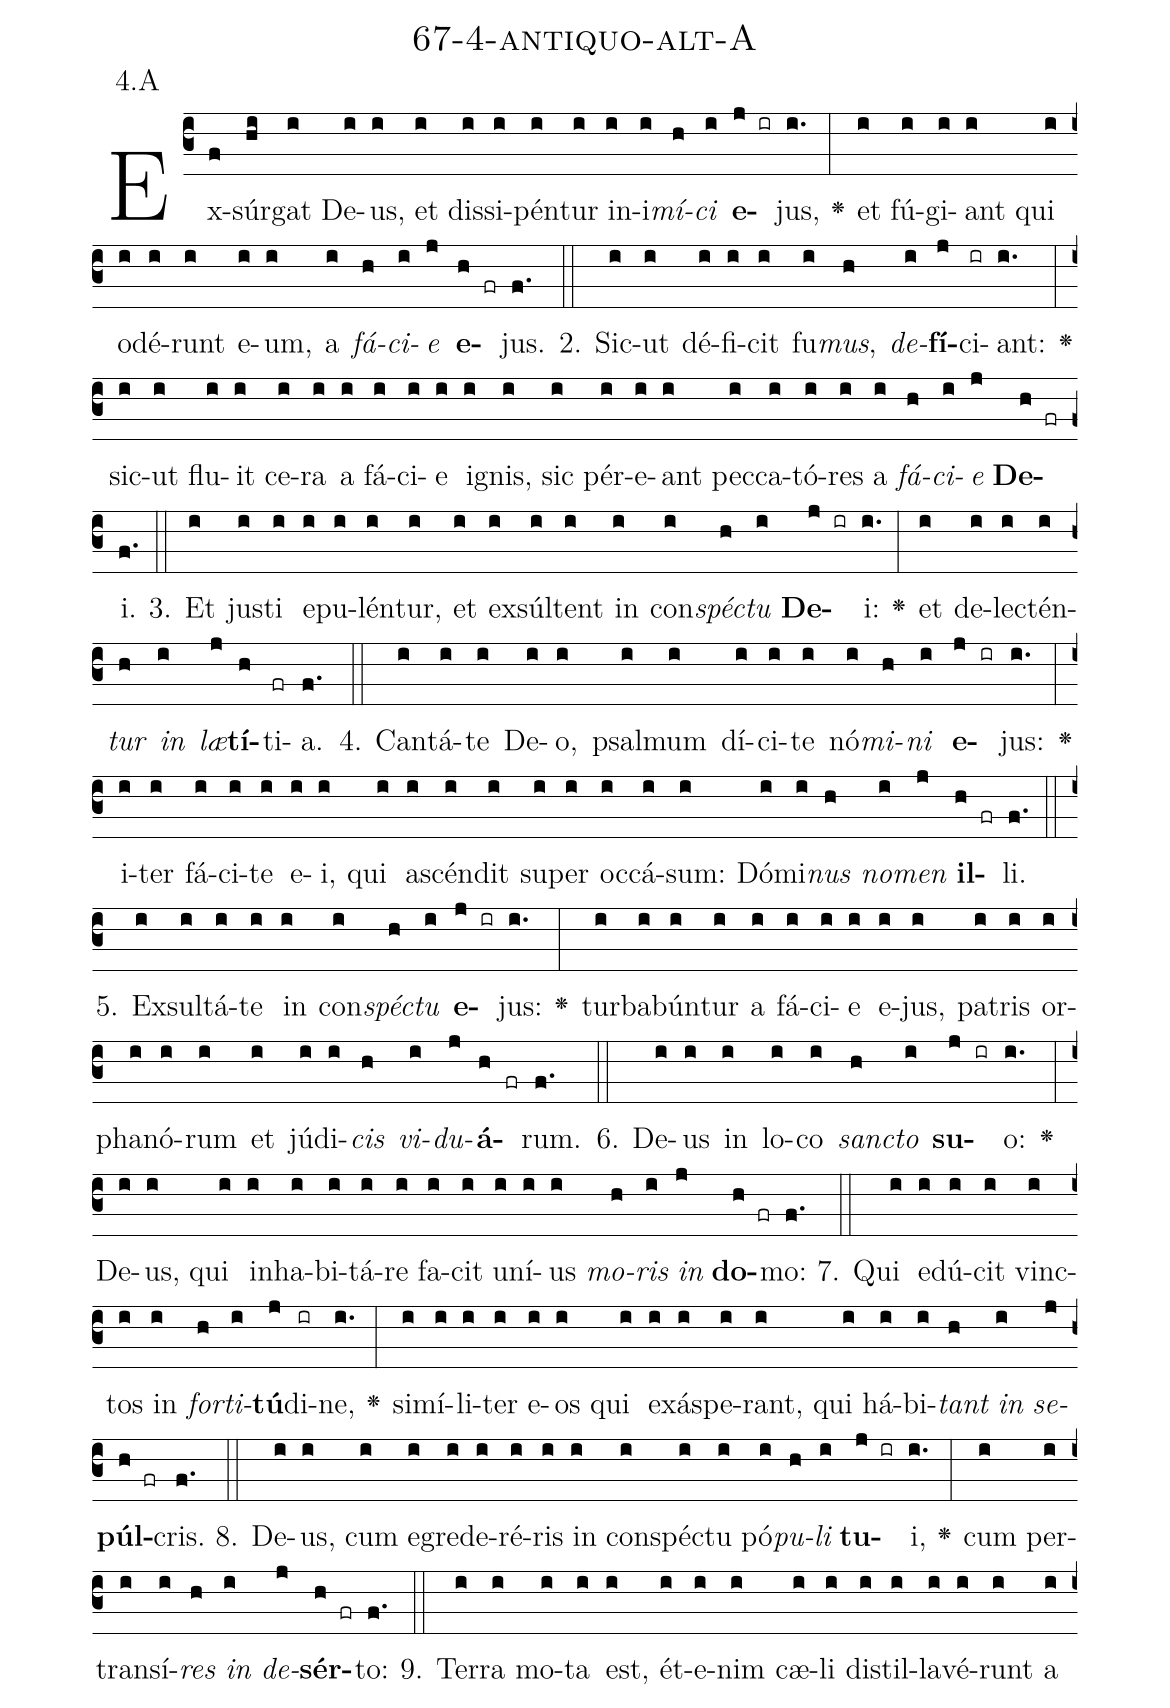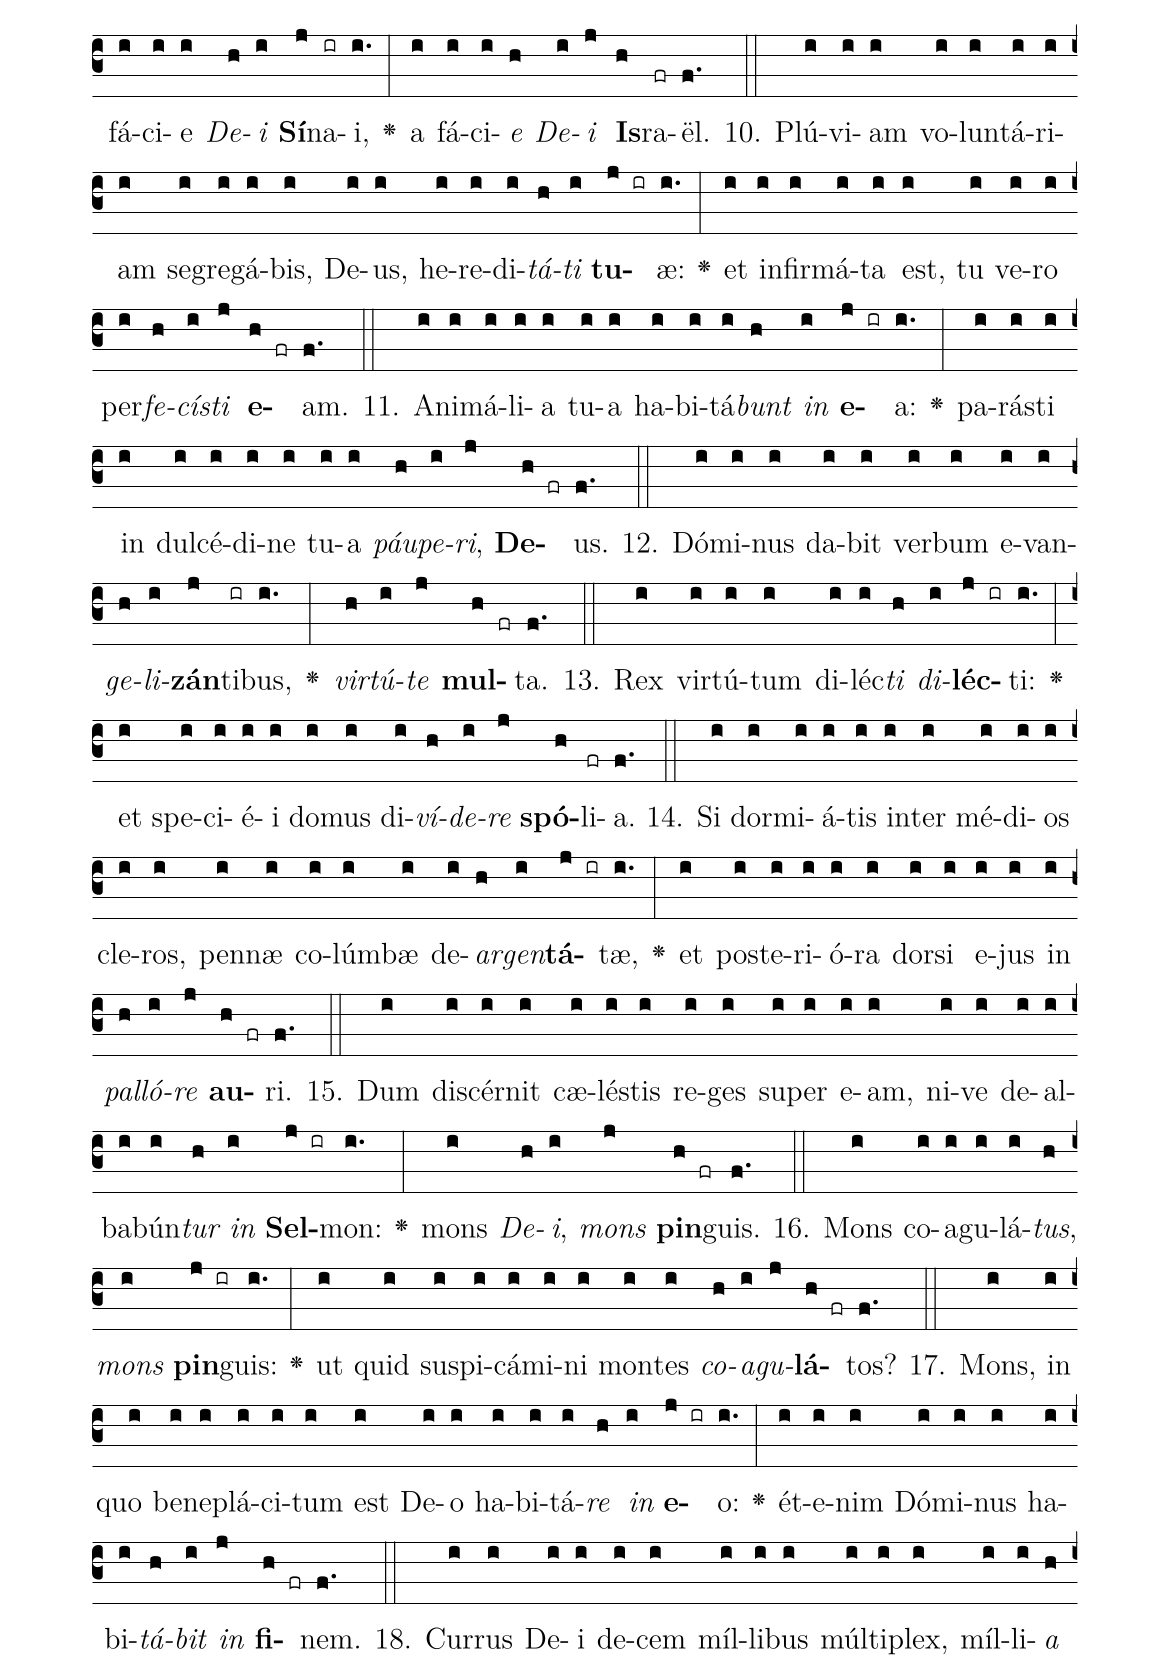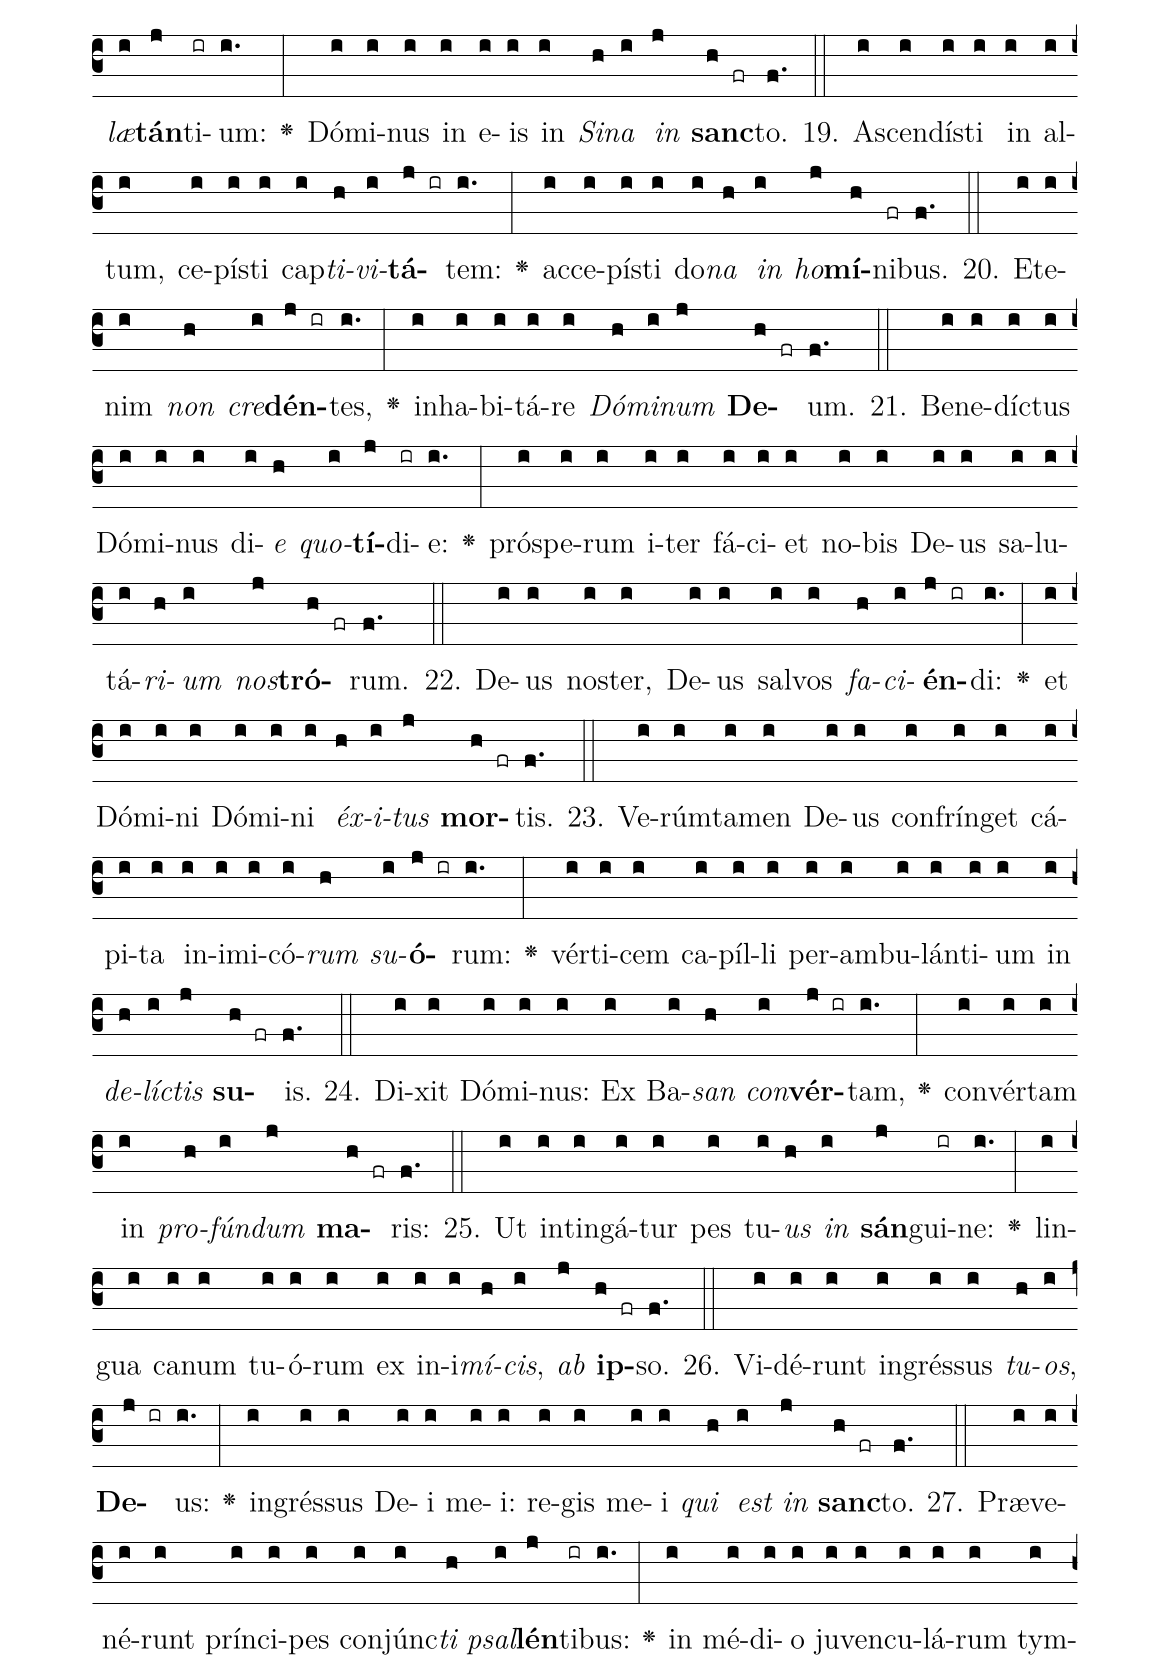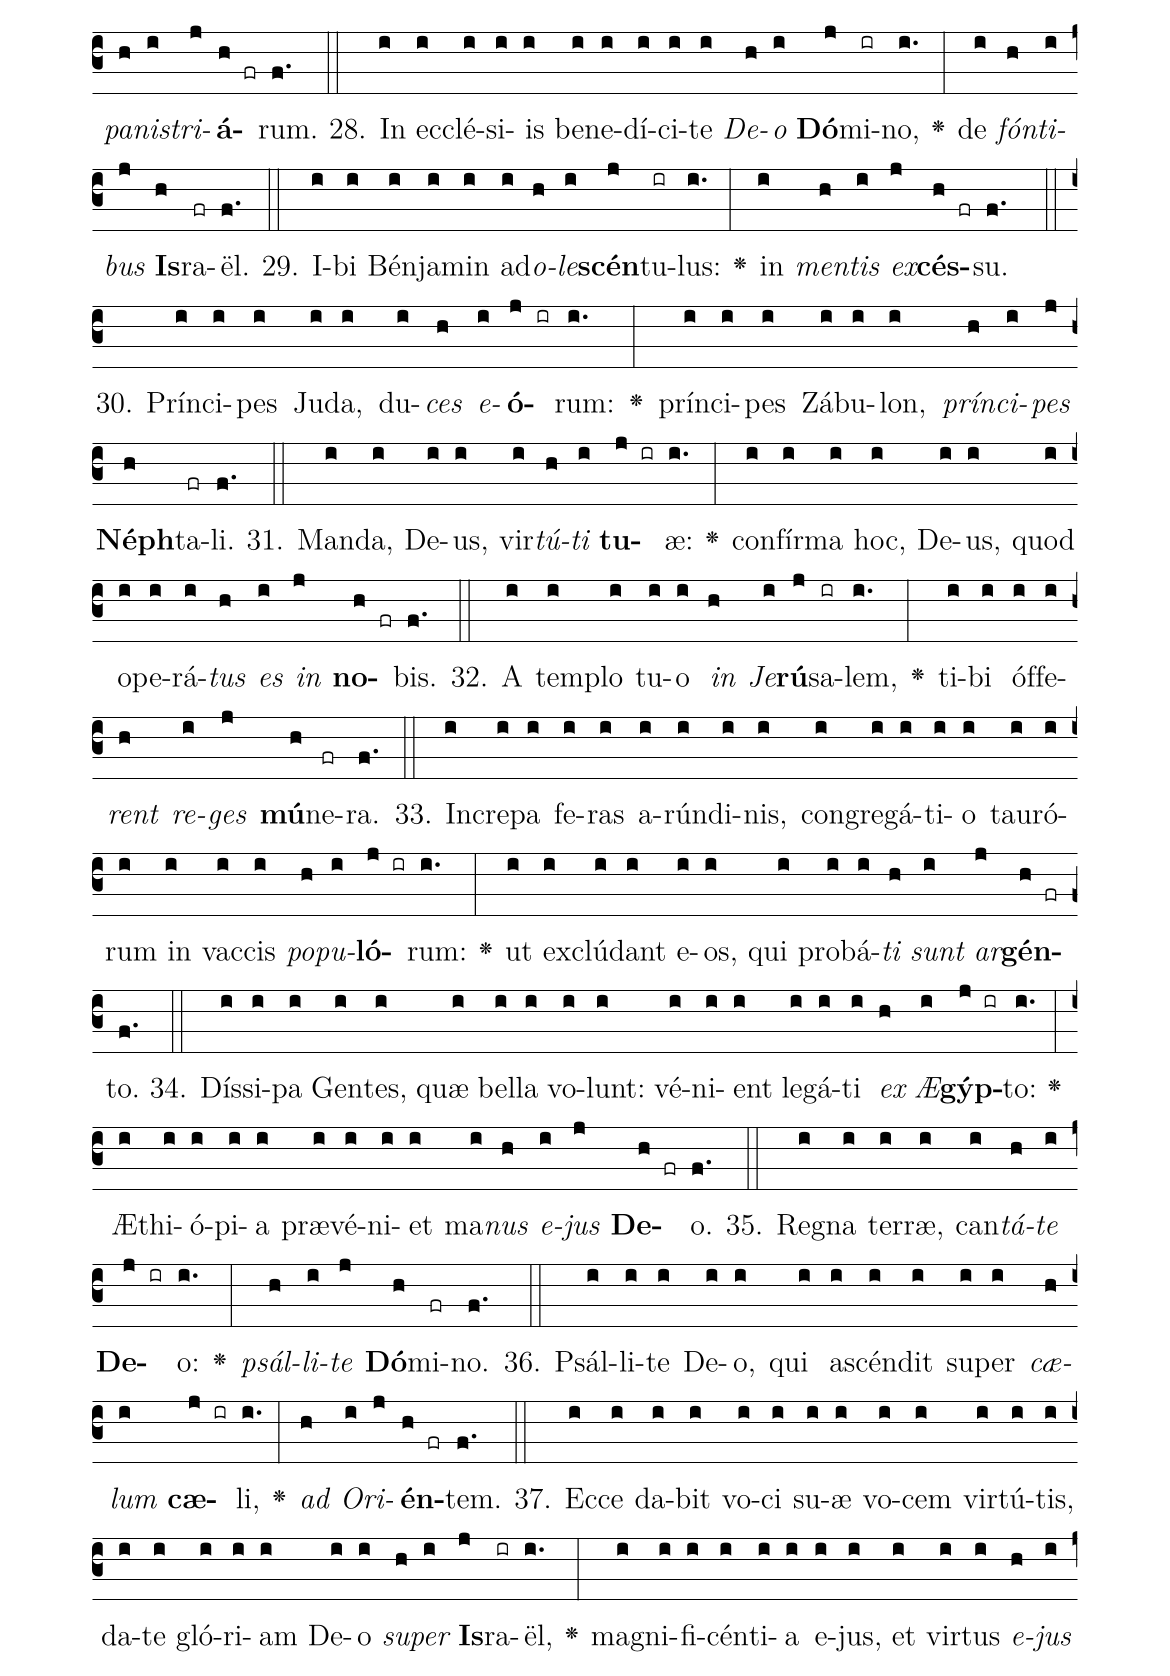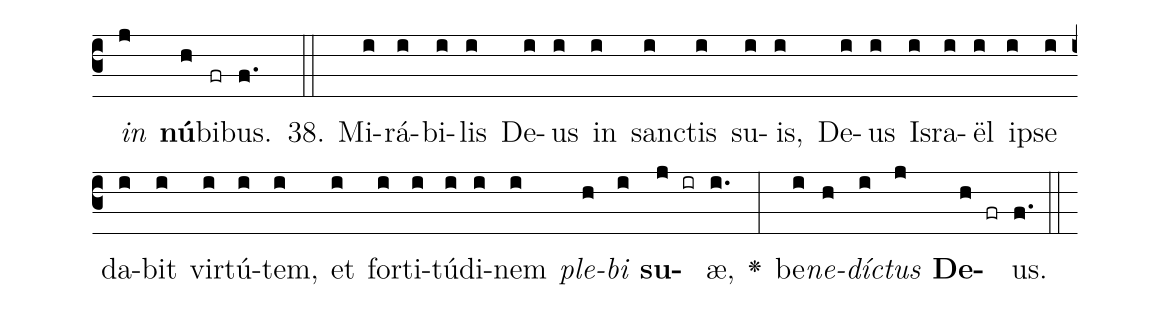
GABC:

name: 67-4-antiquo-alt-A;
annotation: 4.A;
%%
(c3)Ex(f)súr(hi)gat(i) De(i)us,(i) et(i) dis(i)si(i)pén(i)tur(i) in(i)i(i)<i>mí</i>(h)<i>ci</i>(i) <b>e</b>(j ir)jus,(i.) <v>\greheightstar</v>(:) et(i) fú(i)gi(i)ant(i) qui(i) o(i)dé(i)runt(i) e(i)um,(i) a(i) <i>fá</i>(h)<i>ci</i>(i)<i>e</i>(j) <b>e</b>(h fr)jus.(f.) (::)
2. Sic(i)ut(i) dé(i)fi(i)cit(i) fu(i)<i>mus</i>,(h) <i>de</i>(i)<b>fí</b>(j)ci(ir)ant:(i.) <v>\greheightstar</v>(:) sic(i)ut(i) flu(i)it(i) ce(i)ra(i) a(i) fá(i)ci(i)e(i) i(i)gnis,(i) sic(i) pér(i)e(i)ant(i) pec(i)ca(i)tó(i)res(i) a(i) <i>fá</i>(h)<i>ci</i>(i)<i>e</i>(j) <b>De</b>(h fr)i.(f.) (::)
3. Et(i) jus(i)ti(i) e(i)pu(i)lén(i)tur,(i) et(i) ex(i)súl(i)tent(i) in(i) con(i)<i>spéc</i>(h)<i>tu</i>(i) <b>De</b>(j ir)i:(i.) <v>\greheightstar</v>(:) et(i) de(i)lec(i)tén(i)<i>tur</i>(h) <i>in</i>(i) <i>læ</i>(j)<b>tí</b>(h)ti(fr)a.(f.) (::)
4. Can(i)tá(i)te(i) De(i)o,(i) psal(i)mum(i) dí(i)ci(i)te(i) nó(i)<i>mi</i>(h)<i>ni</i>(i) <b>e</b>(j ir)jus:(i.) <v>\greheightstar</v>(:) i(i)ter(i) fá(i)ci(i)te(i) e(i)i,(i) qui(i) a(i)scén(i)dit(i) su(i)per(i) oc(i)cá(i)sum:(i) Dó(i)mi(i)<i>nus</i>(h) <i>no</i>(i)<i>men</i>(j) <b>il</b>(h fr)li.(f.) (::)
5. Ex(i)sul(i)tá(i)te(i) in(i) con(i)<i>spéc</i>(h)<i>tu</i>(i) <b>e</b>(j ir)jus:(i.) <v>\greheightstar</v>(:) tur(i)ba(i)bún(i)tur(i) a(i) fá(i)ci(i)e(i) e(i)jus,(i) pa(i)tris(i) or(i)pha(i)nó(i)rum(i) et(i) jú(i)di(i)<i>cis</i>(h) <i>vi</i>(i)<i>du</i>(j)<b>á</b>(h fr)rum.(f.) (::)
6. De(i)us(i) in(i) lo(i)co(i) <i>sanc</i>(h)<i>to</i>(i) <b>su</b>(j ir)o:(i.) <v>\greheightstar</v>(:) De(i)us,(i) qui(i) in(i)ha(i)bi(i)tá(i)re(i) fa(i)cit(i) u(i)ní(i)us(i) <i>mo</i>(h)<i>ris</i>(i) <i>in</i>(j) <b>do</b>(h fr)mo:(f.) (::)
7. Qui(i) e(i)dú(i)cit(i) vinc(i)tos(i) in(i) <i>for</i>(h)<i>ti</i>(i)<b>tú</b>(j)di(ir)ne,(i.) <v>\greheightstar</v>(:) si(i)mí(i)li(i)ter(i) e(i)os(i) qui(i) ex(i)ás(i)pe(i)rant,(i) qui(i) há(i)bi(i)<i>tant</i>(h) <i>in</i>(i) <i>se</i>(j)<b>púl</b>(h fr)cris.(f.) (::)
8. De(i)us,(i) cum(i) e(i)gre(i)de(i)ré(i)ris(i) in(i) con(i)spéc(i)tu(i) pó(i)<i>pu</i>(h)<i>li</i>(i) <b>tu</b>(j ir)i,(i.) <v>\greheightstar</v>(:) cum(i) per(i)trans(i)í(i)<i>res</i>(h) <i>in</i>(i) <i>de</i>(j)<b>sér</b>(h fr)to:(f.) (::)
9. Ter(i)ra(i) mo(i)ta(i) est,(i) ét(i)e(i)nim(i) cæ(i)li(i) di(i)stil(i)la(i)vé(i)runt(i) a(i) fá(i)ci(i)e(i) <i>De</i>(h)<i>i</i>(i) <b>Sí</b>(j)na(ir)i,(i.) <v>\greheightstar</v>(:) a(i) fá(i)ci(i)<i>e</i>(h) <i>De</i>(i)<i>i</i>(j) <b>Is</b>(h)ra(fr)ël.(f.) (::)
10. Plú(i)vi(i)am(i) vo(i)lun(i)tá(i)ri(i)am(i) se(i)gre(i)gá(i)bis,(i) De(i)us,(i) he(i)re(i)di(i)<i>tá</i>(h)<i>ti</i>(i) <b>tu</b>(j ir)æ:(i.) <v>\greheightstar</v>(:) et(i) in(i)fir(i)má(i)ta(i) est,(i) tu(i) ve(i)ro(i) per(i)<i>fe</i>(h)<i>cís</i>(i)<i>ti</i>(j) <b>e</b>(h fr)am.(f.) (::)
11. A(i)ni(i)má(i)li(i)a(i) tu(i)a(i) ha(i)bi(i)tá(i)<i>bunt</i>(h) <i>in</i>(i) <b>e</b>(j ir)a:(i.) <v>\greheightstar</v>(:) pa(i)rás(i)ti(i) in(i) dul(i)cé(i)di(i)ne(i) tu(i)a(i) <i>páu</i>(h)<i>pe</i>(i)<i>ri</i>,(j) <b>De</b>(h fr)us.(f.) (::)
12. Dó(i)mi(i)nus(i) da(i)bit(i) ver(i)bum(i) e(i)van(i)<i>ge</i>(h)<i>li</i>(i)<b>zán</b>(j)ti(ir)bus,(i.) <v>\greheightstar</v>(:) <i>vir</i>(h)<i>tú</i>(i)<i>te</i>(j) <b>mul</b>(h fr)ta.(f.) (::)
13. Rex(i) vir(i)tú(i)tum(i) di(i)léc(i)<i>ti</i>(h) <i>di</i>(i)<b>léc</b>(j ir)ti:(i.) <v>\greheightstar</v>(:) et(i) spe(i)ci(i)é(i)i(i) do(i)mus(i) di(i)<i>ví</i>(h)<i>de</i>(i)<i>re</i>(j) <b>spó</b>(h)li(fr)a.(f.) (::)
14. Si(i) dor(i)mi(i)á(i)tis(i) in(i)ter(i) mé(i)di(i)os(i) cle(i)ros,(i) pen(i)næ(i) co(i)lúm(i)bæ(i) de(i)<i>ar</i>(h)<i>gen</i>(i)<b>tá</b>(j ir)tæ,(i.) <v>\greheightstar</v>(:) et(i) post(i)e(i)ri(i)ó(i)ra(i) dor(i)si(i) e(i)jus(i) in(i) <i>pal</i>(h)<i>ló</i>(i)<i>re</i>(j) <b>au</b>(h fr)ri.(f.) (::)
15. Dum(i) di(i)scér(i)nit(i) cæ(i)lés(i)tis(i) re(i)ges(i) su(i)per(i) e(i)am,(i) ni(i)ve(i) de(i)al(i)ba(i)bún(i)<i>tur</i>(h) <i>in</i>(i) <b>Sel</b>(j ir)mon:(i.) <v>\greheightstar</v>(:) mons(i) <i>De</i>(h)<i>i</i>,(i) <i>mons</i>(j) <b>pin</b>(h fr)guis.(f.) (::)
16. Mons(i) co(i)a(i)gu(i)lá(i)<i>tus</i>,(h) <i>mons</i>(i) <b>pin</b>(j ir)guis:(i.) <v>\greheightstar</v>(:) ut(i) quid(i) su(i)spi(i)cá(i)mi(i)ni(i) mon(i)tes(i) <i>co</i>(h)<i>a</i>(i)<i>gu</i>(j)<b>lá</b>(h fr)tos?(f.) (::)
17. Mons,(i) in(i) quo(i) be(i)ne(i)plá(i)ci(i)tum(i) est(i) De(i)o(i) ha(i)bi(i)tá(i)<i>re</i>(h) <i>in</i>(i) <b>e</b>(j ir)o:(i.) <v>\greheightstar</v>(:) ét(i)e(i)nim(i) Dó(i)mi(i)nus(i) ha(i)bi(i)<i>tá</i>(h)<i>bit</i>(i) <i>in</i>(j) <b>fi</b>(h fr)nem.(f.) (::)
18. Cur(i)rus(i) De(i)i(i) de(i)cem(i) míl(i)li(i)bus(i) múl(i)ti(i)plex,(i) míl(i)li(i)<i>a</i>(h) <i>læ</i>(i)<b>tán</b>(j)ti(ir)um:(i.) <v>\greheightstar</v>(:) Dó(i)mi(i)nus(i) in(i) e(i)is(i) in(i) <i>Si</i>(h)<i>na</i>(i) <i>in</i>(j) <b>sanc</b>(h fr)to.(f.) (::)
19. A(i)scen(i)dís(i)ti(i) in(i) al(i)tum,(i) ce(i)pís(i)ti(i) cap(i)<i>ti</i>(h)<i>vi</i>(i)<b>tá</b>(j ir)tem:(i.) <v>\greheightstar</v>(:) ac(i)ce(i)pís(i)ti(i) do(i)<i>na</i>(h) <i>in</i>(i) <i>ho</i>(j)<b>mí</b>(h)ni(fr)bus.(f.) (::)
20. Et(i)e(i)nim(i) <i>non</i>(h) <i>cre</i>(i)<b>dén</b>(j ir)tes,(i.) <v>\greheightstar</v>(:) in(i)ha(i)bi(i)tá(i)re(i) <i>Dó</i>(h)<i>mi</i>(i)<i>num</i>(j) <b>De</b>(h fr)um.(f.) (::)
21. Be(i)ne(i)díc(i)tus(i) Dó(i)mi(i)nus(i) di(i)<i>e</i>(h) <i>quo</i>(i)<b>tí</b>(j)di(ir)e:(i.) <v>\greheightstar</v>(:) pró(i)spe(i)rum(i) i(i)ter(i) fá(i)ci(i)et(i) no(i)bis(i) De(i)us(i) sa(i)lu(i)tá(i)<i>ri</i>(h)<i>um</i>(i) <i>nos</i>(j)<b>tró</b>(h fr)rum.(f.) (::)
22. De(i)us(i) nos(i)ter,(i) De(i)us(i) sal(i)vos(i) <i>fa</i>(h)<i>ci</i>(i)<b>én</b>(j ir)di:(i.) <v>\greheightstar</v>(:) et(i) Dó(i)mi(i)ni(i) Dó(i)mi(i)ni(i) <i>éx</i>(h)<i>i</i>(i)<i>tus</i>(j) <b>mor</b>(h fr)tis.(f.) (::)
23. Ve(i)rúm(i)ta(i)men(i) De(i)us(i) con(i)frín(i)get(i) cá(i)pi(i)ta(i) in(i)i(i)mi(i)có(i)<i>rum</i>(h) <i>su</i>(i)<b>ó</b>(j ir)rum:(i.) <v>\greheightstar</v>(:) vér(i)ti(i)cem(i) ca(i)píl(i)li(i) per(i)am(i)bu(i)lán(i)ti(i)um(i) in(i) <i>de</i>(h)<i>líc</i>(i)<i>tis</i>(j) <b>su</b>(h fr)is.(f.) (::)
24. Di(i)xit(i) Dó(i)mi(i)nus:(i) Ex(i) Ba(i)<i>san</i>(h) <i>con</i>(i)<b>vér</b>(j ir)tam,(i.) <v>\greheightstar</v>(:) con(i)vér(i)tam(i) in(i) <i>pro</i>(h)<i>fún</i>(i)<i>dum</i>(j) <b>ma</b>(h fr)ris:(f.) (::)
25. Ut(i) in(i)tin(i)gá(i)tur(i) pes(i) tu(i)<i>us</i>(h) <i>in</i>(i) <b>sán</b>(j)gui(ir)ne:(i.) <v>\greheightstar</v>(:) lin(i)gua(i) ca(i)num(i) tu(i)ó(i)rum(i) ex(i) in(i)i(i)<i>mí</i>(h)<i>cis</i>,(i) <i>ab</i>(j) <b>ip</b>(h fr)so.(f.) (::)
26. Vi(i)dé(i)runt(i) in(i)grés(i)sus(i) <i>tu</i>(h)<i>os</i>,(i) <b>De</b>(j ir)us:(i.) <v>\greheightstar</v>(:) in(i)grés(i)sus(i) De(i)i(i) me(i)i:(i) re(i)gis(i) me(i)i(i) <i>qui</i>(h) <i>est</i>(i) <i>in</i>(j) <b>sanc</b>(h fr)to.(f.) (::)
27. Præ(i)ve(i)né(i)runt(i) prín(i)ci(i)pes(i) con(i)júnc(i)<i>ti</i>(h) <i>psal</i>(i)<b>lén</b>(j)ti(ir)bus:(i.) <v>\greheightstar</v>(:) in(i) mé(i)di(i)o(i) ju(i)ven(i)cu(i)lá(i)rum(i) tym(i)<i>pa</i>(h)<i>nis</i>(i)<i>tri</i>(j)<b>á</b>(h fr)rum.(f.) (::)
28. In(i) ec(i)clé(i)si(i)is(i) be(i)ne(i)dí(i)ci(i)te(i) <i>De</i>(h)<i>o</i>(i) <b>Dó</b>(j)mi(ir)no,(i.) <v>\greheightstar</v>(:) de(i) <i>fón</i>(h)<i>ti</i>(i)<i>bus</i>(j) <b>Is</b>(h)ra(fr)ël.(f.) (::)
29. I(i)bi(i) Bén(i)ja(i)min(i) ad(i)<i>o</i>(h)<i>le</i>(i)<b>scén</b>(j)tu(ir)lus:(i.) <v>\greheightstar</v>(:) in(i) <i>men</i>(h)<i>tis</i>(i) <i>ex</i>(j)<b>cés</b>(h fr)su.(f.) (::)
30. Prín(i)ci(i)pes(i) Ju(i)da,(i) du(i)<i>ces</i>(h) <i>e</i>(i)<b>ó</b>(j ir)rum:(i.) <v>\greheightstar</v>(:) prín(i)ci(i)pes(i) Zá(i)bu(i)lon,(i) <i>prín</i>(h)<i>ci</i>(i)<i>pes</i>(j) <b>Néph</b>(h)ta(fr)li.(f.) (::)
31. Man(i)da,(i) De(i)us,(i) vir(i)<i>tú</i>(h)<i>ti</i>(i) <b>tu</b>(j ir)æ:(i.) <v>\greheightstar</v>(:) con(i)fír(i)ma(i) hoc,(i) De(i)us,(i) quod(i) o(i)pe(i)rá(i)<i>tus</i>(h) <i>es</i>(i) <i>in</i>(j) <b>no</b>(h fr)bis.(f.) (::)
32. A(i) tem(i)plo(i) tu(i)o(i) <i>in</i>(h) <i>Je</i>(i)<b>rú</b>(j)sa(ir)lem,(i.) <v>\greheightstar</v>(:) ti(i)bi(i) óf(i)fe(i)<i>rent</i>(h) <i>re</i>(i)<i>ges</i>(j) <b>mú</b>(h)ne(fr)ra.(f.) (::)
33. In(i)cre(i)pa(i) fe(i)ras(i) a(i)rún(i)di(i)nis,(i) con(i)gre(i)gá(i)ti(i)o(i) tau(i)ró(i)rum(i) in(i) vac(i)cis(i) <i>po</i>(h)<i>pu</i>(i)<b>ló</b>(j ir)rum:(i.) <v>\greheightstar</v>(:) ut(i) ex(i)clú(i)dant(i) e(i)os,(i) qui(i) pro(i)bá(i)<i>ti</i>(h) <i>sunt</i>(i) <i>ar</i>(j)<b>gén</b>(h fr)to.(f.) (::)
34. Dís(i)si(i)pa(i) Gen(i)tes,(i) quæ(i) bel(i)la(i) vo(i)lunt:(i) vé(i)ni(i)ent(i) le(i)gá(i)ti(i) <i>ex</i>(h) <i>Æ</i>(i)<b>gýp</b>(j ir)to:(i.) <v>\greheightstar</v>(:) Æ(i)thi(i)ó(i)pi(i)a(i) præ(i)vé(i)ni(i)et(i) ma(i)<i>nus</i>(h) <i>e</i>(i)<i>jus</i>(j) <b>De</b>(h fr)o.(f.) (::)
35. Re(i)gna(i) ter(i)ræ,(i) can(i)<i>tá</i>(h)<i>te</i>(i) <b>De</b>(j ir)o:(i.) <v>\greheightstar</v>(:) <i>psál</i>(h)<i>li</i>(i)<i>te</i>(j) <b>Dó</b>(h)mi(fr)no.(f.) (::)
36. Psál(i)li(i)te(i) De(i)o,(i) qui(i) a(i)scén(i)dit(i) su(i)per(i) <i>cæ</i>(h)<i>lum</i>(i) <b>cæ</b>(j ir)li,(i.) <v>\greheightstar</v>(:) <i>ad</i>(h) <i>O</i>(i)<i>ri</i>(j)<b>én</b>(h fr)tem.(f.) (::)
37. Ec(i)ce(i) da(i)bit(i) vo(i)ci(i) su(i)æ(i) vo(i)cem(i) vir(i)tú(i)tis,(i) da(i)te(i) gló(i)ri(i)am(i) De(i)o(i) <i>su</i>(h)<i>per</i>(i) <b>Is</b>(j)ra(ir)ël,(i.) <v>\greheightstar</v>(:) ma(i)gni(i)fi(i)cén(i)ti(i)a(i) e(i)jus,(i) et(i) vir(i)tus(i) <i>e</i>(h)<i>jus</i>(i) <i>in</i>(j) <b>nú</b>(h)bi(fr)bus.(f.) (::)
38. Mi(i)rá(i)bi(i)lis(i) De(i)us(i) in(i) sanc(i)tis(i) su(i)is,(i) De(i)us(i) Is(i)ra(i)ël(i) ip(i)se(i) da(i)bit(i) vir(i)tú(i)tem,(i) et(i) for(i)ti(i)tú(i)di(i)nem(i) <i>ple</i>(h)<i>bi</i>(i) <b>su</b>(j ir)æ,(i.) <v>\greheightstar</v>(:) be(i)<i>ne</i>(h)<i>díc</i>(i)<i>tus</i>(j) <b>De</b>(h fr)us.(f.) (::)
